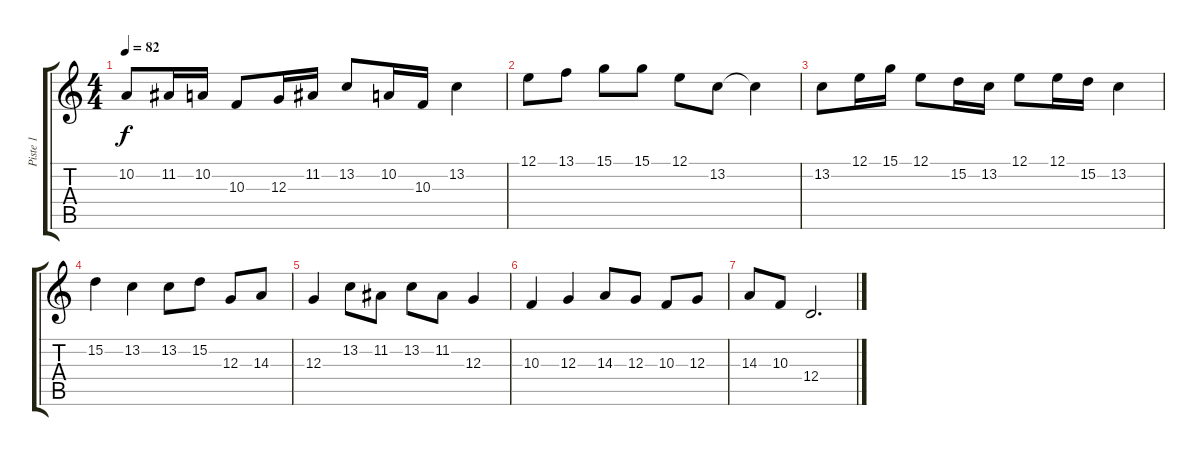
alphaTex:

\track ("Piste 1" "Piste 1") {instrument electricpiano1}
\staff {score tabs}
\tuning (E4 B3 G3 D3 A2 E2) {hide}
\ts (4 4)
\tempo 82
\clef g2
\ks c
10.2.8{dy f} 11.2.16 10.2.16 10.3.8 12.3.16 11.2.16 13.2.8 10.2.16 10.3.16 13.2.4 |
12.1.8 13.1.8 15.1.8 15.1.8 12.1.8 13.2.8 13.2{t}.4 |
13.2.8 12.1.16 15.1.16 12.1.8 15.2.16 13.2.16 12.1.8 12.1.16 15.2.16 13.2.4 |
15.2.4 13.2.4 13.2.8 15.2.8 12.3.8 14.3.8 |
12.3.4 13.2.8 11.2.8 13.2.8 11.2.8 12.3.4 |
10.3.4 12.3.4 14.3.8 12.3.8 10.3.8 12.3.8 |
14.3.8 10.3.8 12.4.2{d}
